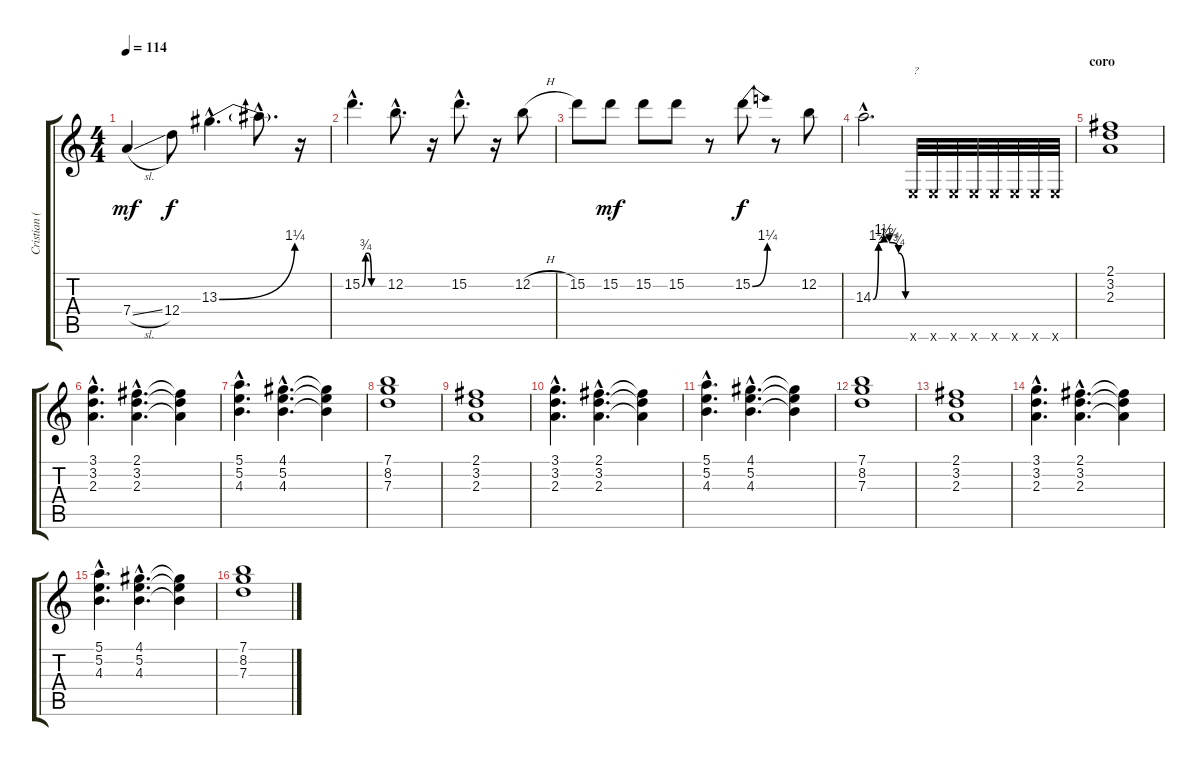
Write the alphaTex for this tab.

\track ("Cristian (guitarra)" "Cristian (") {instrument overdrivenguitar}
\staff {score tabs}
\tuning (E4 B3 G3 D3 A2 E2) {hide}
\ts (4 4)
\tempo 114
\clef g2
\ks c
7.4{sl}.4{dy mf} 12.4.8{dy f} 13.3{be (bend 0 0 60 5) hac}.4{d} 13.3{hac t}.8{d} r.16 |
15.2{be (custom 0 0 10 3 17 3 26 0 30 0 45 0 60 0) hac}.4{d} 12.2{hac}.8{d} r.16 15.2{hac}.8{d} r.16 12.2{h}.8 |
15.2.8 15.2.8{dy mf} 15.2.8 15.2.8 r.8 15.2{be (bend 0 0 60 5)}.8{dy f} r.8 12.2.8 |
14.3{be (custom 0 0 10 5 20 6 30 5 47 3 60 0) hac}.2{d} 0.6{x}.32{txt "?"} 0.6{x}.32 0.6{x}.32 0.6{x}.32 0.6{x}.32 0.6{x}.32 0.6{x}.32 0.6{x}.32 |
\section ("" "coro")
(2.1 3.2 2.3).1{instrument overdrivenguitar} |
(3.1{hac} 3.2{hac} 2.3{hac}).4{d} (2.1{hac} 3.2{hac} 2.3{hac}).4{d} (2.1{t} 3.2{t} 2.3{t}).4 |
(5.1{hac} 5.2{hac} 4.3{hac}).4{d} (4.1{hac} 5.2{hac} 4.3{hac}).4{d} (4.1{t} 5.2{t} 4.3{t}).4 |
(7.1 8.2 7.3).1 |
(2.1 3.2 2.3).1 |
(3.1{hac} 3.2{hac} 2.3{hac}).4{d} (2.1{hac} 3.2{hac} 2.3{hac}).4{d} (2.1{t} 3.2{t} 2.3{t}).4 |
(5.1{hac} 5.2{hac} 4.3{hac}).4{d} (4.1{hac} 5.2{hac} 4.3{hac}).4{d} (4.1{t} 5.2{t} 4.3{t}).4 |
(7.1 8.2 7.3).1 |
(2.1 3.2 2.3).1 |
(3.1{hac} 3.2{hac} 2.3{hac}).4{d} (2.1{hac} 3.2{hac} 2.3{hac}).4{d} (2.1{t} 3.2{t} 2.3{t}).4 |
(5.1{hac} 5.2{hac} 4.3{hac}).4{d} (4.1{hac} 5.2{hac} 4.3{hac}).4{d} (4.1{t} 5.2{t} 4.3{t}).4 |
(7.1 8.2 7.3).1
